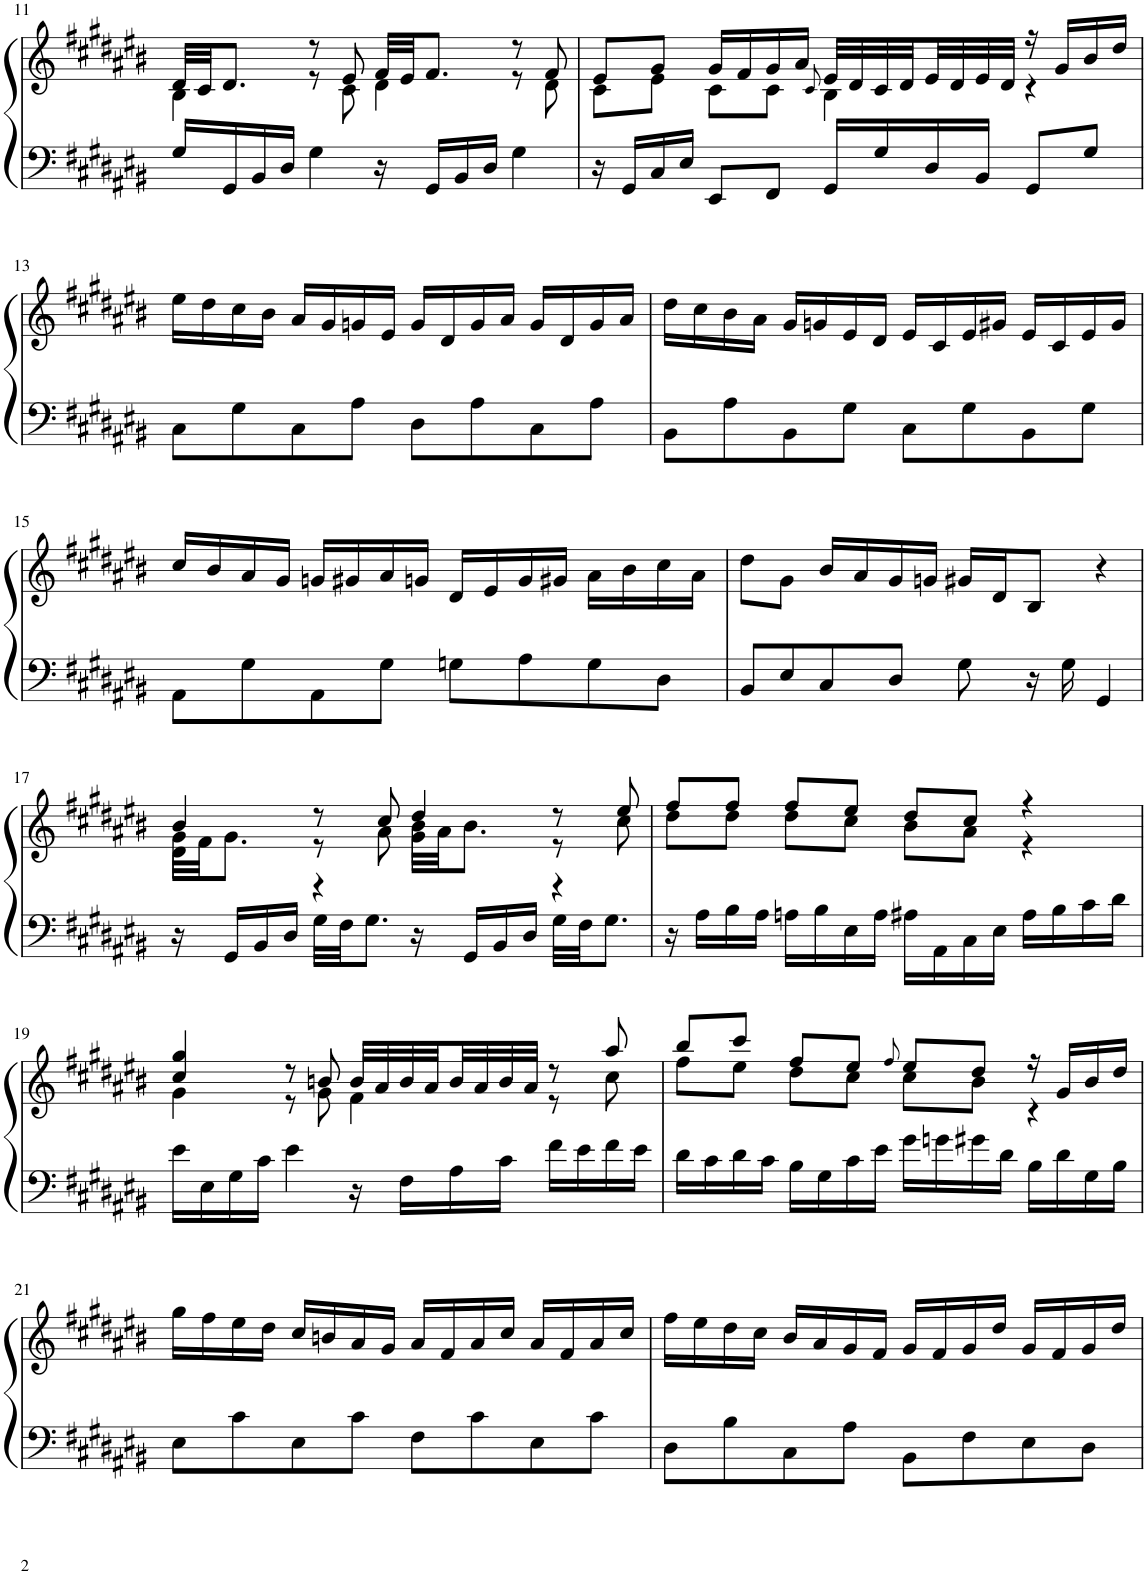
**kern	**kern
*part1	*part1
*staff2	*staff1
*I"Harp	*
*I'Hp	*
!!LO:PB:g=z
*clefF4	*clefG2
*k[f#c#g#d#a#e#b#]	*k[f#c#g#d#a#e#b#]
*M4/4	*M4/4
=11	=11
*	*^
16G#/LL	32d#/LLL	4B#\
.	32c#/JJ	.
16GG#/	8.d#/J	.
16BB#/	.	.
16D#/JJ	.	.
4G#\	8r	8r
.	8e#/	8c#\
16r	32f#/LLL	4d#\
.	32e#/JJ	.
16GG#/LL	8.f#/J	.
16BB#/	.	.
16D#/JJ	.	.
4G#\	8r	8r
.	8f#/	8d#\
=12	=12	=12
16r	8e#/L	8c#\L
16GG#/LL	.	.
16C#/	8g#/J	8e#\J
16E#/JJ	.	.
8EE#/L	16g#/LL	8c#\L
.	16f#/	.
8FF#/J	16g#/	8c#\J
.	16a#/JJ	.
.	.	8qc#/
16GG#/LL	32e#/LLL	4B#\
.	32d#/	.
16G#/	32c#/	.
.	32d#/	.
16D#/	32e#/	.
.	32d#/	.
16BB#/JJ	32e#/	.
.	32d#/JJJ	.
8GG#/L	16r	4r
.	16g#/LL	.
8G#/J	16b#/	.
.	16dd#/JJ	.
*	*v	*v
!!LO:LB:g=z
=13	=13
8C#\L	16ee#\LL
.	16dd#\
8G#\	16cc#\
.	16b#\JJ
8C#\	16a#/LL
.	16g#/
8A#\J	16gn/
.	16e#/JJ
8D#\L	16g/LL
.	16d#/
8A#\	16g/
.	16a#/JJ
8C#\	16g/LL
.	16d#/
8A#\J	16g/
.	16a#/JJ
=14	=14
8BB#\L	16dd#\LL
.	16cc#\
8A#\	16b#\
.	16a#\JJ
8BB#\	16g#/LL
.	16gn/
8G#\J	16e#/
.	16d#/JJ
8C#\L	16e#/LL
.	16c#/
8G#\	16e#/
.	16g#X/JJ
8BB#\	16e#/LL
.	16c#/
8G#\J	16e#/
.	16g#/JJ
!!LO:LB:g=z
=15	=15
8AA#\L	16cc#/LL
.	16b#/
8G#\	16a#/
.	16g#/JJ
8AA#\	16gn/LL
.	16g#X/
8G#\J	16a#/
.	16gn/JJ
8Gn\L	16d#/LL
.	16e#/
8A#\	16g/
.	16g#X/JJ
8G\	16a#\LL
.	16b#\
8D#\J	16cc#\
.	16a#\JJ
=16	=16
8BB#/L	8dd#\L
8E#/	8g#\J
8C#/	16b#/LL
.	16a#/
8D#/J	16g#/
.	16gn/JJ
8G#\	16g#X/LL
.	16d#/J
16r	8B#/J
16G#\	.
4GG#/	4r
!!LO:LB:g=z
=17	=17
*	*^
*	*	*^
16r	4b#/	32g#\LLL	4d#\
.	.	32f#\JJ	.
16GG#/LL	.	8.g#\J	.
16BB#/	.	.	.
16D#/JJ	.	.	.
32G#\LLL	8r	8r	4r
32F#\JJ	.	.	.
8.G#\J	.	.	.
.	8cc#/	8a#\	.
16r	4dd#/	32b#\LLL	4g#\
.	.	32a#\JJ	.
16GG#/LL	.	8.b#\J	.
16BB#/	.	.	.
16D#/JJ	.	.	.
32G#\LLL	8r	8r	4r
32F#\JJ	.	.	.
8.G#\J	.	.	.
.	8ee#/	8cc#\	.
*	*	*v	*v
=18	=18	=18
16r	8ff#/L	8dd#\L
16A#\LL	.	.
16B#\	8ff#/J	8dd#\J
16A#\JJ	.	.
16An\LL	8ff#/L	8dd#\L
16B#\	.	.
16E#\	8ee#/J	8cc#\J
16A\JJ	.	.
16A#X\LL	8dd#/L	8b#\L
16AA#\	.	.
16C#\	8cc#/J	8a#\J
16E#\JJ	.	.
16A#\LL	4r	4r
16B#\	.	.
16c#\	.	.
16d#\JJ	.	.
!!LO:LB:g=z	!!
=19	=19	=19
16e#\LL	4cc#/ 4gg#/	4g#\
16E#\	.	.
16G#\	.	.
16c#\JJ	.	.
4e#\	8r	8r
.	8bn/	8g#\
16r	32b/LLL	4f#\
.	32a#/	.
16F#\LL	32b/	.
.	32a#/	.
16A#\	32b/	.
.	32a#/	.
16c#\JJ	32b/	.
.	32a#/JJJ	.
16f#\LL	8r	8r
16e#\	.	.
16f#\	8aa#/	8cc#\
16e#\JJ	.	.
=20	=20	=20
16d#\LL	8bb#/L	8ff#\L
16c#\	.	.
16d#\	8ccc#/J	8ee#\J
16c#\JJ	.	.
16B#\LL	8ff#/L	8dd#\L
16G#\	.	.
16c#\	8ee#/J	8cc#\J
16e#\JJ	.	.
.	8qff#/	.
16g#\LL	8ee#/L	8cc#\L
16gn\	.	.
16g#X\	8dd#/J	8b#\J
16d#\JJ	.	.
16B#\LL	16r	4r
16d#\	16g#/LL	.
16G#\	16b#/	.
16B#\JJ	16dd#/JJ	.
*	*v	*v
!!LO:LB:g=z
=21	=21
8E#\L	16gg#\LL
.	16ff#\
8c#\	16ee#\
.	16dd#\JJ
8E#\	16cc#/LL
.	16bn/
8c#\J	16a#/
.	16g#/JJ
8F#\L	16a#/LL
.	16f#/
8c#\	16a#/
.	16cc#/JJ
8E#\	16a#/LL
.	16f#/
8c#\J	16a#/
.	16cc#/JJ
=22	=22
8D#\L	16ff#\LL
.	16ee#\
8B#\	16dd#\
.	16cc#\JJ
8C#\	16b#/LL
.	16a#/
8A#\J	16g#/
.	16f#/JJ
8BB#\L	16g#/LL
.	16f#/
8F#\	16g#/
.	16dd#/JJ
8E#\	16g#/LL
.	16f#/
8D#\J	16g#/
.	16dd#/JJ
=	=
*-	*-
